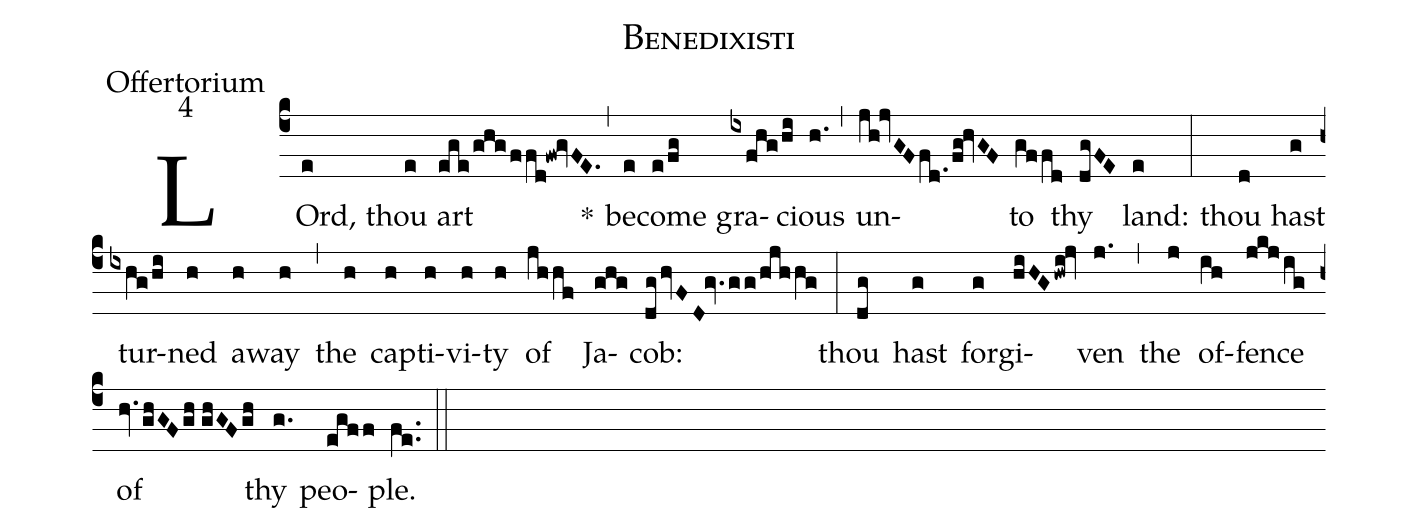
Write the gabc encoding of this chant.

name:Benedixisti;
office-part:Offertorium;
mode:4;
%%
(c4) LOrd,(e) thou(e) art(ege/ghg/ffd!fw!gvFE.) *(,) be(e)come(e/fg) gra(ixfhg/hi)cious(h.) (,) un(jh!jvGF/fd.1/fg!hvGF)to(gffd) thy(dgFE) land:(e) (:) thou(d) hast(g) tur(ixhg/hi)ned(h) a(h)way(h) (,) the(h) cap(h)ti(h)vi(h)ty(h) of(jhhf) Ja(ghg)cob:(dg/hvFD!gv.gg/hjhhg) (:) thou(dg) hast(g) for(g)gi(hiHG/hwi!jv)ven(j.) (,) the(j) of(ih)fence(jkj/ig) of(hv./ghGF/gh//ghGF/gh) thy(g.) peo(egff)ple.(fe..) (::)
